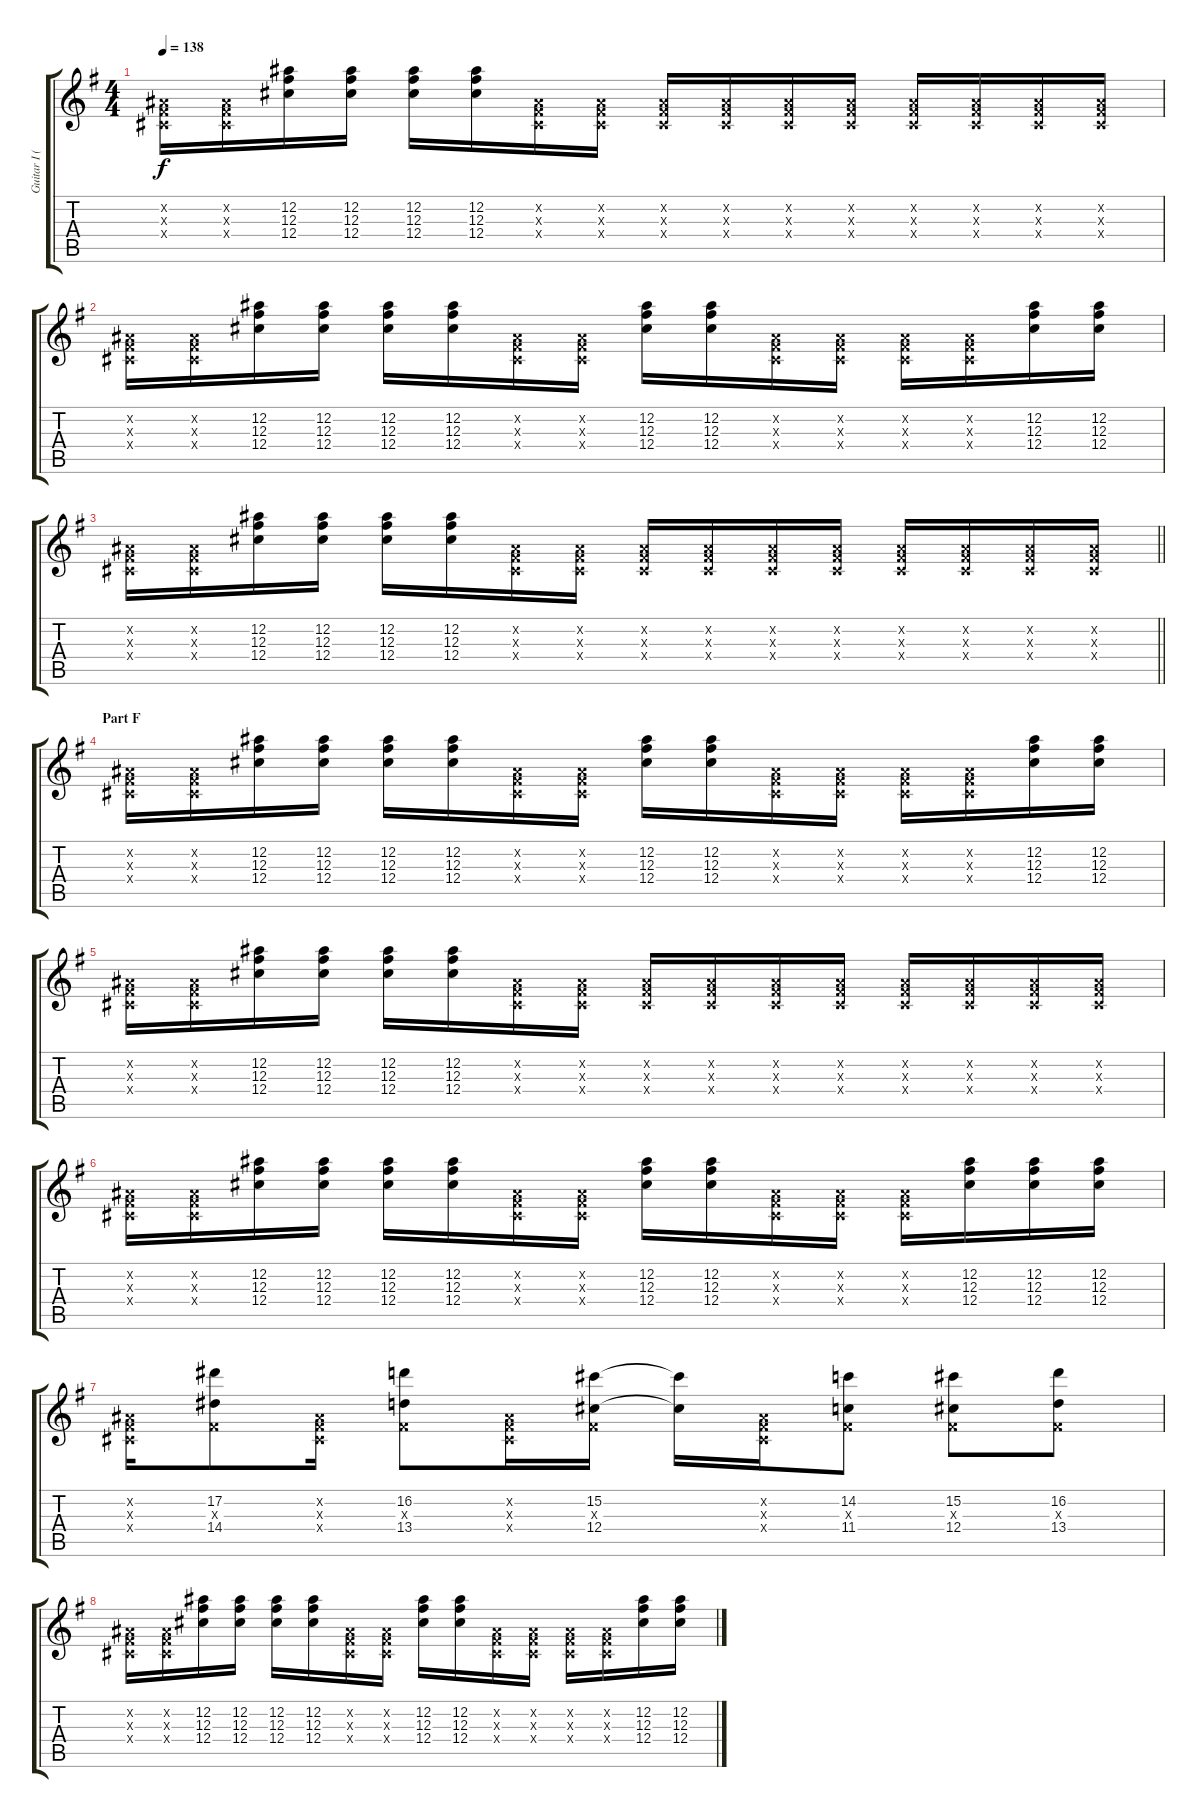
\track ("Guitar I (Sugizo)" "Guitar I (") {instrument distortionguitar}
\staff {score tabs}
\tuning (Eb4 Bb3 Gb3 Db3 Ab2 Eb2) {hide}
\ts (4 4)
\tempo 138
\clef g2
\ks g
(0.2{x} 0.3{x} 0.4{x}).16{dy f} (0.2{x} 0.3{x} 0.4{x}).16 (12.2 12.3 12.4).16 (12.2 12.3 12.4).16 (12.2 12.3 12.4).16 (12.2 12.3 12.4).16 (0.2{x} 0.3{x} 0.4{x}).16 (0.2{x} 0.3{x} 0.4{x}).16 (0.2{x} 0.3{x} 0.4{x}).16 (0.2{x} 0.3{x} 0.4{x}).16 (0.2{x} 0.3{x} 0.4{x}).16 (0.2{x} 0.3{x} 0.4{x}).16 (0.2{x} 0.3{x} 0.4{x}).16 (0.2{x} 0.3{x} 0.4{x}).16 (0.2{x} 0.3{x} 0.4{x}).16 (0.2{x} 0.3{x} 0.4{x}).16 |
(0.2{x} 0.3{x} 0.4{x}).16 (0.2{x} 0.3{x} 0.4{x}).16 (12.2 12.3 12.4).16 (12.2 12.3 12.4).16 (12.2 12.3 12.4).16 (12.2 12.3 12.4).16 (0.2{x} 0.3{x} 0.4{x}).16 (0.2{x} 0.3{x} 0.4{x}).16 (12.2 12.3 12.4).16 (12.2 12.3 12.4).16 (0.2{x} 0.3{x} 0.4{x}).16 (0.2{x} 0.3{x} 0.4{x}).16 (0.2{x} 0.3{x} 0.4{x}).16 (0.2{x} 0.3{x} 0.4{x}).16 (12.2 12.3 12.4).16 (12.2 12.3 12.4).16 |
\barLineRight lightlight
(0.2{x} 0.3{x} 0.4{x}).16 (0.2{x} 0.3{x} 0.4{x}).16 (12.2 12.3 12.4).16 (12.2 12.3 12.4).16 (12.2 12.3 12.4).16 (12.2 12.3 12.4).16 (0.2{x} 0.3{x} 0.4{x}).16 (0.2{x} 0.3{x} 0.4{x}).16 (0.2{x} 0.3{x} 0.4{x}).16 (0.2{x} 0.3{x} 0.4{x}).16 (0.2{x} 0.3{x} 0.4{x}).16 (0.2{x} 0.3{x} 0.4{x}).16 (0.2{x} 0.3{x} 0.4{x}).16 (0.2{x} 0.3{x} 0.4{x}).16 (0.2{x} 0.3{x} 0.4{x}).16 (0.2{x} 0.3{x} 0.4{x}).16 |
\section ("" "Part F")
(0.2{x} 0.3{x} 0.4{x}).16 (0.2{x} 0.3{x} 0.4{x}).16 (12.2 12.3 12.4).16 (12.2 12.3 12.4).16 (12.2 12.3 12.4).16 (12.2 12.3 12.4).16 (0.2{x} 0.3{x} 0.4{x}).16 (0.2{x} 0.3{x} 0.4{x}).16 (12.2 12.3 12.4).16 (12.2 12.3 12.4).16 (0.2{x} 0.3{x} 0.4{x}).16 (0.2{x} 0.3{x} 0.4{x}).16 (0.2{x} 0.3{x} 0.4{x}).16 (0.2{x} 0.3{x} 0.4{x}).16 (12.2 12.3 12.4).16 (12.2 12.3 12.4).16 |
(0.2{x} 0.3{x} 0.4{x}).16 (0.2{x} 0.3{x} 0.4{x}).16 (12.2 12.3 12.4).16 (12.2 12.3 12.4).16 (12.2 12.3 12.4).16 (12.2 12.3 12.4).16 (0.2{x} 0.3{x} 0.4{x}).16 (0.2{x} 0.3{x} 0.4{x}).16 (0.2{x} 0.3{x} 0.4{x}).16 (0.2{x} 0.3{x} 0.4{x}).16 (0.2{x} 0.3{x} 0.4{x}).16 (0.2{x} 0.3{x} 0.4{x}).16 (0.2{x} 0.3{x} 0.4{x}).16 (0.2{x} 0.3{x} 0.4{x}).16 (0.2{x} 0.3{x} 0.4{x}).16 (0.2{x} 0.3{x} 0.4{x}).16 |
(0.2{x} 0.3{x} 0.4{x}).16 (0.2{x} 0.3{x} 0.4{x}).16 (12.2 12.3 12.4).16 (12.2 12.3 12.4).16 (12.2 12.3 12.4).16 (12.2 12.3 12.4).16 (0.2{x} 0.3{x} 0.4{x}).16 (0.2{x} 0.3{x} 0.4{x}).16 (12.2 12.3 12.4).16 (12.2 12.3 12.4).16 (0.2{x} 0.3{x} 0.4{x}).16 (0.2{x} 0.3{x} 0.4{x}).16 (0.2{x} 0.3{x} 0.4{x}).16 (12.2 12.3 12.4).16 (12.2 12.3 12.4).16 (12.2 12.3 12.4).16 |
(0.2{x} 0.3{x} 0.4{x}).16 (17.2 0.3{x} 14.4).8 (0.2{x} 0.3{x} 0.4{x}).16 (16.2 0.3{x} 13.4).8 (0.2{x} 0.3{x} 0.4{x}).16 (15.2 0.3{x} 12.4).16 (15.2{t} 12.4{t}).16 (0.2{x} 0.3{x} 0.4{x}).16 (14.2 0.3{x} 11.4).8 (15.2 0.3{x} 12.4).8 (16.2 0.3{x} 13.4).8 |
(0.2{x} 0.3{x} 0.4{x}).16 (0.2{x} 0.3{x} 0.4{x}).16 (12.2 12.3 12.4).16 (12.2 12.3 12.4).16 (12.2 12.3 12.4).16 (12.2 12.3 12.4).16 (0.2{x} 0.3{x} 0.4{x}).16 (0.2{x} 0.3{x} 0.4{x}).16 (12.2 12.3 12.4).16 (12.2 12.3 12.4).16 (0.2{x} 0.3{x} 0.4{x}).16 (0.2{x} 0.3{x} 0.4{x}).16 (0.2{x} 0.3{x} 0.4{x}).16 (0.2{x} 0.3{x} 0.4{x}).16 (12.2 12.3 12.4).16 (12.2 12.3 12.4).16
